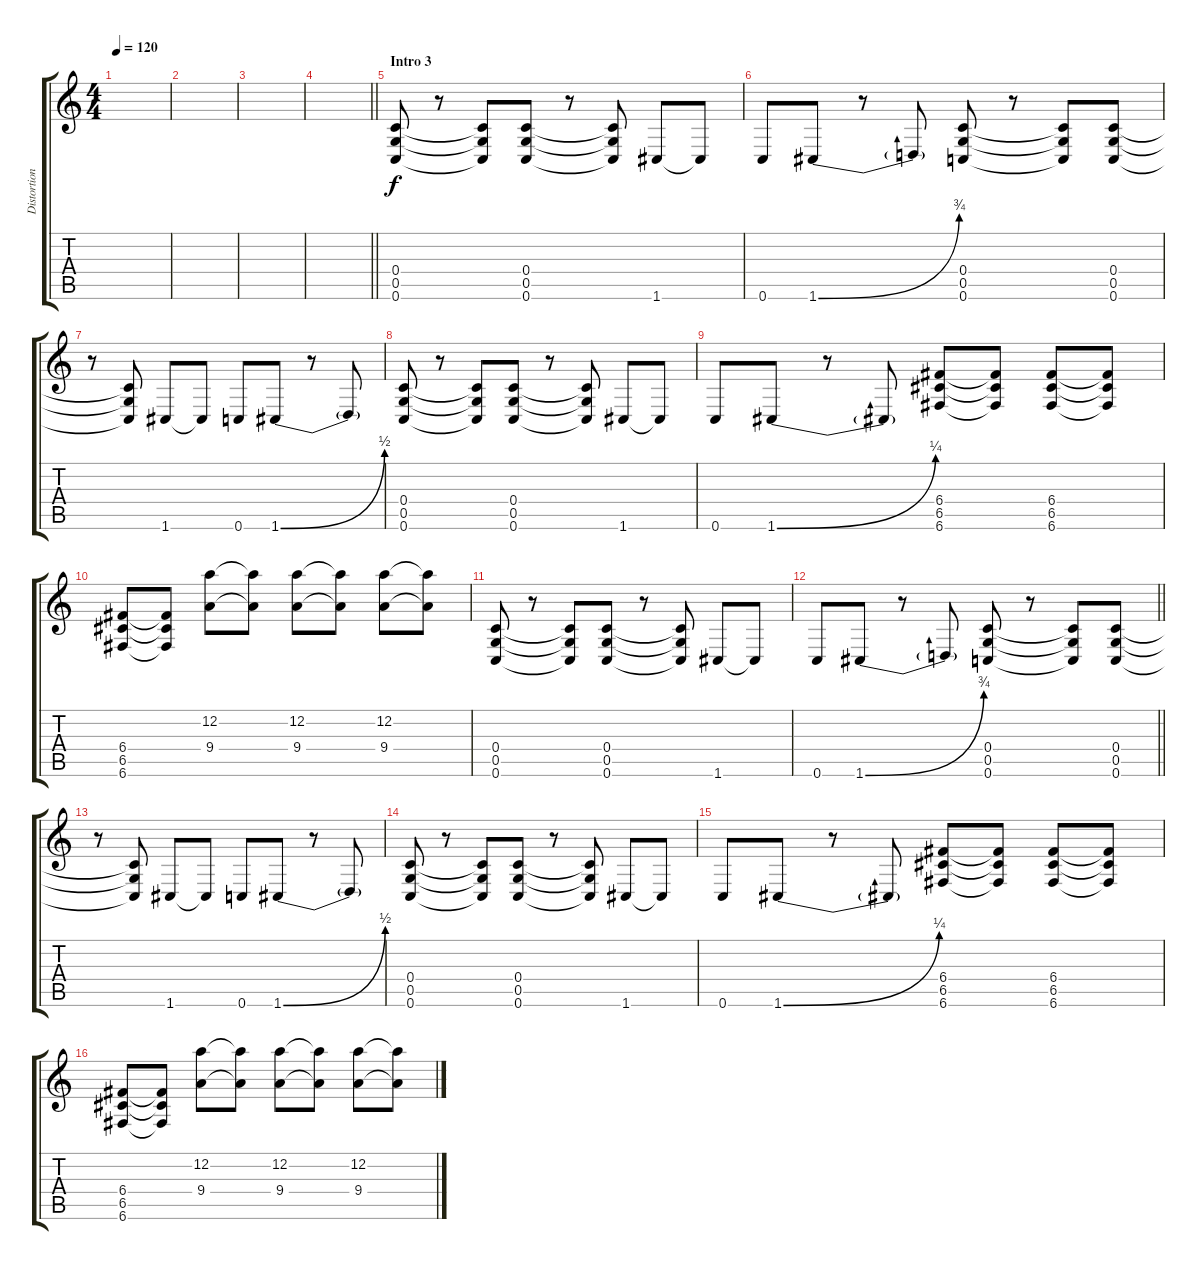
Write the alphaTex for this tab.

\track ("Distortion" "Distortion") {instrument distortionguitar}
\staff {score tabs}
\tuning (D4 A3 F3 C3 G2 C2) {hide}
\ts (4 4)
\tempo 120
\clef g2
\ks c
|
|
|
\barLineRight lightlight
|
\section ("" "Intro 3")
(0.4 0.5 0.6).8 r.8 (0.4{t} 0.5{t} 0.6{t}).8 (0.4 0.5 0.6).8 r.8 (0.4{t} 0.5{t} 0.6{t}).8 1.6.8 1.6{t}.8 |
0.6.8 1.6{be (bend 0 0 60 3)}.8 r.8 1.6{t}.8 (0.4 0.5 0.6).8 r.8 (0.4{t} 0.5{t} 0.6{t}).8 (0.4 0.5 0.6).8 |
r.8 (0.4{t} 0.5{t} 0.6{t}).8 1.6.8 1.6{t}.8 0.6.8 1.6{be (bend 0 0 60 2)}.8 r.8 1.6{t}.8 |
(0.4 0.5 0.6).8 r.8 (0.4{t} 0.5{t} 0.6{t}).8 (0.4 0.5 0.6).8 r.8 (0.4{t} 0.5{t} 0.6{t}).8 1.6.8 1.6{t}.8 |
0.6.8 1.6{be (bend 0 0 60 1)}.8 r.8 1.6{t}.8 (6.4 6.5 6.6).8 (6.4{t} 6.5{t} 6.6{t}).8 (6.4 6.5 6.6).8 (6.4{t} 6.5{t} 6.6{t}).8 |
(6.4 6.5 6.6).8 (6.4{t} 6.5{t} 6.6{t}).8 (12.2 9.4).8 (12.2{t} 9.4{t}).8 (12.2 9.4).8 (12.2{t} 9.4{t}).8 (12.2 9.4).8 (12.2{t} 9.4{t}).8 |
(0.4 0.5 0.6).8 r.8 (0.4{t} 0.5{t} 0.6{t}).8 (0.4 0.5 0.6).8 r.8 (0.4{t} 0.5{t} 0.6{t}).8 1.6.8 1.6{t}.8 |
\barLineRight lightlight
0.6.8 1.6{be (bend 0 0 60 3)}.8 r.8 1.6{t}.8 (0.4 0.5 0.6).8 r.8 (0.4{t} 0.5{t} 0.6{t}).8 (0.4 0.5 0.6).8 |
r.8 (0.4{t} 0.5{t} 0.6{t}).8 1.6.8 1.6{t}.8 0.6.8 1.6{be (bend 0 0 60 2)}.8 r.8 1.6{t}.8 |
(0.4 0.5 0.6).8 r.8 (0.4{t} 0.5{t} 0.6{t}).8 (0.4 0.5 0.6).8 r.8 (0.4{t} 0.5{t} 0.6{t}).8 1.6.8 1.6{t}.8 |
0.6.8 1.6{be (bend 0 0 60 1)}.8 r.8 1.6{t}.8 (6.4 6.5 6.6).8 (6.4{t} 6.5{t} 6.6{t}).8 (6.4 6.5 6.6).8 (6.4{t} 6.5{t} 6.6{t}).8 |
(6.4 6.5 6.6).8 (6.4{t} 6.5{t} 6.6{t}).8 (12.2 9.4).8 (12.2{t} 9.4{t}).8 (12.2 9.4).8 (12.2{t} 9.4{t}).8 (12.2 9.4).8 (12.2{t} 9.4{t}).8
